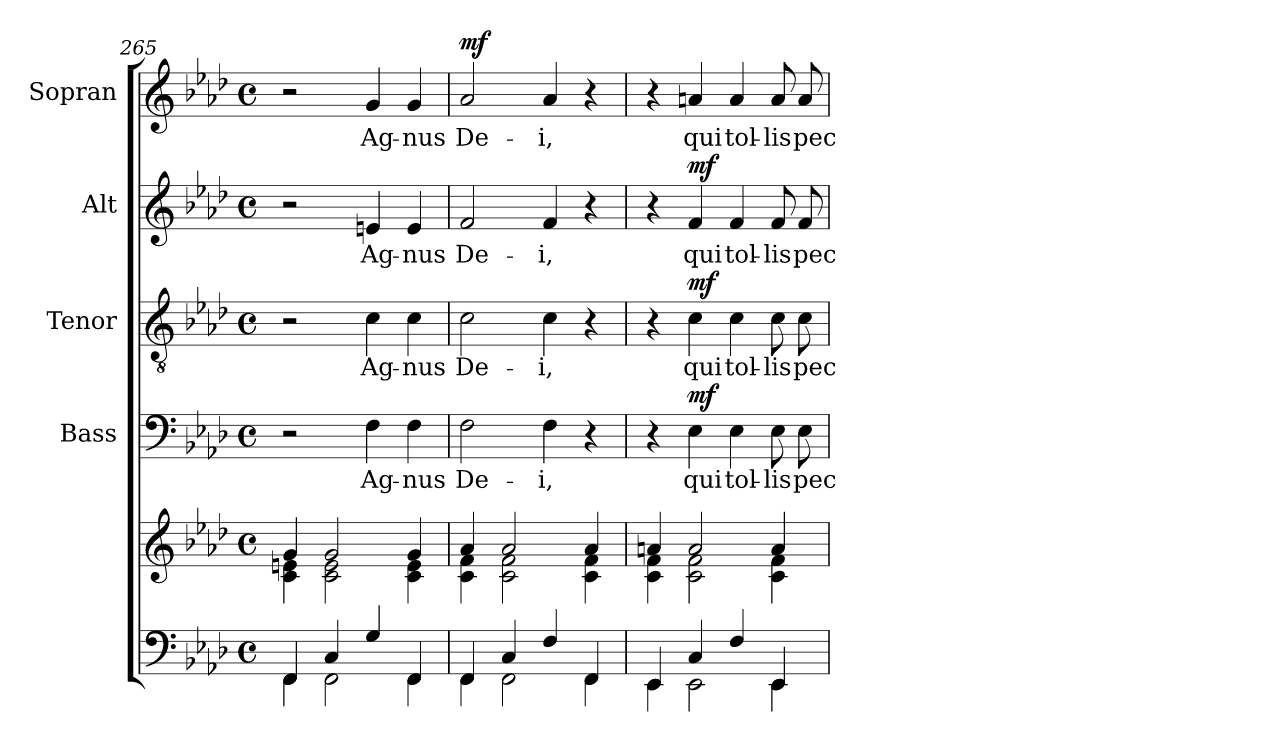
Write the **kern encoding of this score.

**kern	**kern	**kern	**text	**dynam	**kern	**text	**dynam	**kern	**text	**dynam	**kern	**text	**dynam
*part5	*part5	*part4	*part4	*part4	*part3	*part3	*part3	*part2	*part2	*part2	*part1	*part1	*part1
*staff6	*staff5	*staff4	*staff4	*staff4	*staff3	*staff3	*staff3	*staff2	*staff2	*staff2	*staff1	*staff1	*staff1
*	*	*I"Bass	*	*	*I"Tenor	*	*	*I"Alt	*	*	*I"Sopran	*	*
*	*	*I'B.	*	*	*I'T.	*	*	*I'A.	*	*	*I'S.	*	*
*clefF4	*clefG2	*clefF4	*	*	*clefGv2	*	*	*clefG2	*	*	*clefG2	*	*
*k[b-e-a-d-]	*k[b-e-a-d-]	*k[b-e-a-d-]	*	*	*k[b-e-a-d-]	*	*	*k[b-e-a-d-]	*	*	*k[b-e-a-d-]	*	*
*A-:	*A-:	*A-:	*	*	*A-:	*	*	*A-:	*	*	*A-:	*	*
*M4/4	*M4/4	*M4/4	*	*	*M4/4	*	*	*M4/4	*	*	*M4/4	*	*
*met(c)	*met(c)	*met(c)	*	*	*met(c)	*	*	*met(c)	*	*	*met(c)	*	*
=265	=265	=265	=265	=265	=265	=265	=265	=265	=265	=265	=265	=265	=265
*^	*^	*	*	*	*	*	*	*	*	*	*	*	*
4FF/	4FF\	4g/	4c\ 4en\	2r	.	.	2r	.	.	2r	.	.	2r	.	.
4C/	2FF\	2g/	2c\ 2e\	.	.	.	.	.	.	.	.	.	.	.	.
!	!	!	!	!	!LO:LY:b	!	!	!LO:LY:b	!	!	!LO:LY:b	!	!	!LO:LY:b	!
4G/	.	.	.	4F\	Ag-	.	4c\	Ag-	.	4en/	Ag-	.	4g/	Ag-	.
!	!	!	!	!	!LO:LY:b	!	!	!LO:LY:b	!	!	!LO:LY:b	!	!	!LO:LY:b	!
4FF/	4FF\	4g/	4c\ 4e\	4F\	-nus	.	4c\	-nus	.	4e/	-nus	.	4g/	-nus	.
=266	=266	=266	=266	=266	=266	=266	=266	=266	=266	=266	=266	=266	=266	=266	=266
!	!	!	!	!	!LO:LY:b	!	!	!LO:LY:b	!	!	!LO:LY:b	!	!	!LO:LY:b	!LO:DY:a
4FF/	4FF\	4a-/	4c\ 4f\	2F\	De-	.	2c\	De-	.	2f/	De-	.	2a-/	De-	mf
4C/	2FF\	2a-/	2c\ 2f\	.	.	.	.	.	.	.	.	.	.	.	.
!	!	!	!	!	!LO:LY:b	!	!	!LO:LY:b	!	!	!LO:LY:b	!	!	!LO:LY:b	!
4F/	.	.	.	4F\	-i,	.	4c\	-i,	.	4f/	-i,	.	4a-/	-i,	.
4FF/	4FF\	4a-/	4c\ 4f\	4r	.	.	4r	.	.	4r	.	.	4r	.	.
=267	=267	=267	=267	=267	=267	=267	=267	=267	=267	=267	=267	=267	=267	=267	=267
4EE-/	4EE-\	4an/	4c\ 4f\	4r	.	.	4r	.	.	4r	.	.	4r	.	.
!	!	!	!	!	!LO:LY:b	!LO:DY:a	!	!LO:LY:b	!LO:DY:a	!	!LO:LY:b	!LO:DY:a	!	!LO:LY:b	!
4C/	2EE-\	2a/	2c\ 2f\	4E-\	qui	mf	4c\	qui	mf	4f/	qui	mf	4an/	qui	.
!	!	!	!	!	!LO:LY:b	!	!	!LO:LY:b	!	!	!LO:LY:b	!	!	!LO:LY:b	!
4F/	.	.	.	4E-\	tol-	.	4c\	tol-	.	4f/	tol-	.	4a/	tol-	.
!	!	!	!	!	!LO:LY:b	!	!	!LO:LY:b	!	!	!LO:LY:b	!	!	!LO:LY:b	!
4EE-/	4EE-\	4a/	4c\ 4f\	8E-\	-lis	.	8c\	-lis	.	8f/	-lis	.	8a/	-lis	.
!	!	!	!	!	!LO:LY:b	!	!	!LO:LY:b	!	!	!LO:LY:b	!	!	!LO:LY:b	!
.	.	.	.	8E-\	pec-	.	8c\	pec-	.	8f/	pec-	.	8a/	pec-	.
*v	*v	*	*	*	*	*	*	*	*	*	*	*	*	*	*
*	*v	*v	*	*	*	*	*	*	*	*	*	*	*	*
=	=	=	=	=	=	=	=	=	=	=	=	=	=
*-	*-	*-	*-	*-	*-	*-	*-	*-	*-	*-	*-	*-	*-
